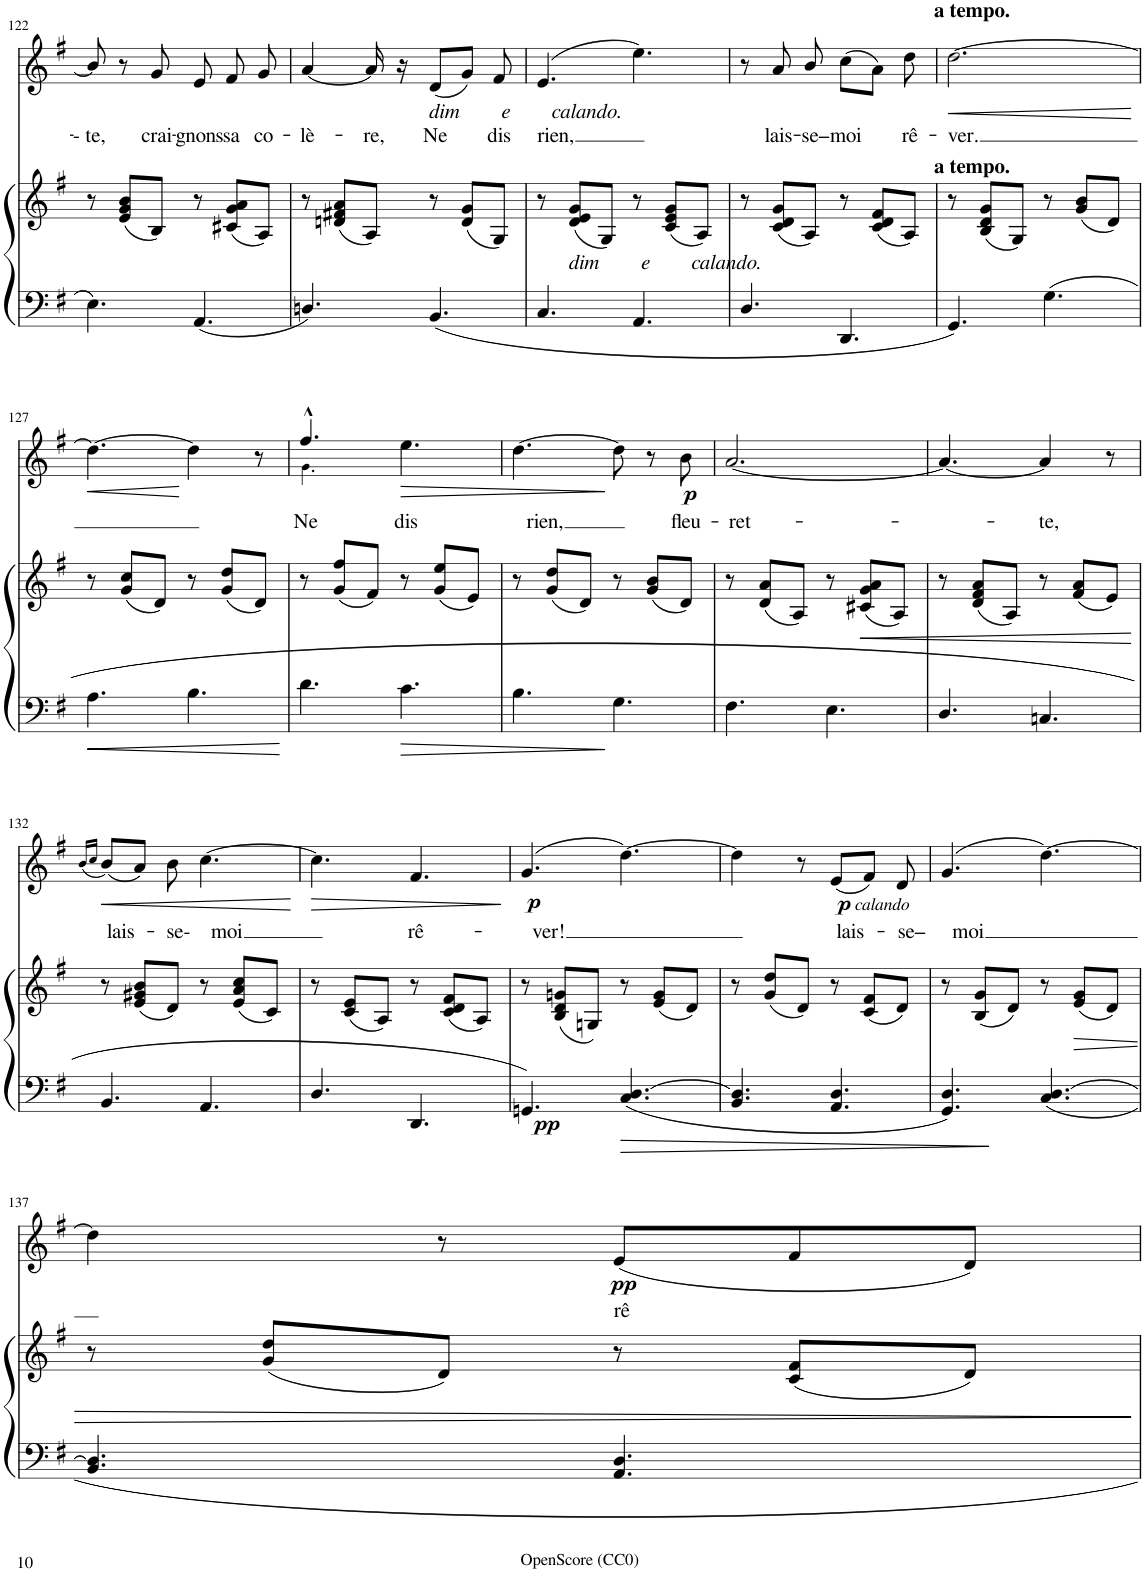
**kern	**kern	**dynam	**kern	**text	**dynam
*part2	*part2	*part2	*part1	*part1	*part1
*staff3	*staff2	*staff2/3	*staff1	*staff1	*staff1
*I"Piano	*	*	*I"Voice	*	*
*I'Pno	*	*	*	*	*
!!LO:PB:g=z
*clefF4	*clefG2	*	*clefG2	*	*
*k[f#]	*k[f#]	*	*k[f#]	*	*
*M6/8	*M6/8	*	*M6/8	*	*
=122	=122	=122	=122	=122	=122
!	!	!	!	!LO:LY:b	!
4.E\	8r	.	8b/]	-- te,	.
.	(8e/ 8g/ 8b/L	.	8r	.	.
!	!	!	!	!LO:LY:b	!
.	8B/J)	.	8g/	crai-	.
!	!	!	!	!LO:LY:b	!
4.AA/	8r	.	8e/	-gnons	.
!	!	!	!	!LO:LY:b	!
.	(8c#X/ 8g/ 8a/L	.	8f#/	sa	.
!	!	!	!	!LO:LY:b	!
.	8A/J)	.	8g/	co-	.
=123	=123	=123	=123	=123	=123
!	!	!	!	!LO:LY:b	!
4.Dn/	8r	.	[4a/	-lè-	.
.	(8dn/ 8f#X/ 8a/L	.	.	.	.
!	!	!	!	!LO:LY:b	!
.	8A/J)	.	16a/]	-re,	.
.	.	.	16r	.	.
!	!	!	!LO:TX:b:i:t=dim        e        calando.	!	!
!	!	!	!	!LO:LY:b	!
4.BB/	8r	.	(8d/L	Ne	.
.	(8d/ 8g/L	.	8g/J)	.	.
!	!	!	!	!LO:LY:b	!
.	8G/J)	.	8f#/	dis	.
=124	=124	=124	=124	=124	=124
!	!	!	!	!LO:LY:b	!
4.C/	8r	.	(4.e/	rien,	.
!	!LO:TX:b:i:t=dim        e        calando.	!	!	!	!
.	(8d/ 8e/ 8g/L	.	.	.	.
.	8G/J)	.	.	.	.
4.AA/	8r	.	4.ee\)	.	.
.	(8c/ 8e/ 8g/L	.	.	.	.
.	8A/J)	.	.	.	.
=125	=125	=125	=125	=125	=125
4.D/	8r	.	8r	.	.
!	!	!	!	!LO:LY:b	!
.	(8c/ 8d/ 8g/L	.	8a/	lais-	.
!	!	!	!	!LO:LY:b	!
.	8A/J)	.	8b/	-se–	.
!	!	!	!	!LO:LY:b	!
4.DD/	8r	.	(8cc\L	moi	.
.	(8c/ 8d/ 8f#/L	.	8a\J)	.	.
!	!	!	!	!LO:LY:b	!
.	8A/J)	.	8dd\	rê-	.
=126	=126	=126	=126	=126	=126
!	!	!	!LO:TX:b:B:t=a tempo.	!	!
!	!	!	!LO:TX:a:B:t=a tempo.	!	!
!	!	!	!	!LO:LY:b	!LO:HP:b
4.GG/	8r	.	[2.dd\	-ver.	<
.	(8B/ 8d/ 8g/L	.	.	.	.
.	8G/J)	.	.	.	.
4.G\	8r	.	.	.	.
.	(8g/ 8b/L	.	.	.	.
.	8d/J)	.	.	.	.
.	.	.	.	.	[
!!LO:LB:g=z
=127	=127	=127	=127	=127	=127
!	!	!	!	!	!LO:HP:b
4.A\	8r	.	4.dd\_	.	<
.	(8g/ 8cc/L	.	.	.	.
.	8d/J)	.	.	.	.
4.B\	8r	.	4dd\]	.	[
.	(8g/ 8dd/L	.	.	.	.
.	8d/J)	.	8r	.	.
=128	=128	=128	=128	=128	=128
!	!	!	!	!LO:LY:b	!
*	*	*	*^	*	*
4.d\	8r	.	4.ff#^^/	4.g\	Ne	.
.	(8g/ 8ff#/L	.	.	.	.	.
.	8f#/J)	.	.	.	.	.
!	!	!	!	!	!LO:LY:b	!LO:HP:b
4.c\	8r	.	4.ee\	4.ryy	dis	>
.	(8g/ 8ee/L	.	.	.	.	.
.	8e/J)	.	.	.	.	.
*	*	*	*v	*v	*	*
=129	=129	=129	=129	=129	=129
!	!	!	!	!LO:LY:b	!
4.B\	8r	.	[4.dd\	rien,	.
.	(8g/ 8dd/L	.	.	.	.
.	8d/J)	.	.	.	.
4.G\	8r	.	8dd\]	.	]
.	(8g/ 8b/L	.	8r	.	.
!	!	!	!	!LO:LY:b	!LO:DY:b
.	8d/J)	.	8b\	fleu-	p
=130	=130	=130	=130	=130	=130
!	!	!	!	!LO:LY:b	!
4.F#\	8r	.	[2.a/	-ret-	.
.	(8d/ 8a/L	.	.	.	.
.	8A/J)	.	.	.	.
4.E\	8r	.	.	.	.
!	!	!LO:HP:b	!	!	!
.	(8c#X/ 8g/ 8a/L	<	.	.	.
.	8A/J)	.	.	.	.
=131	=131	=131	=131	=131	=131
4.D/	8r	.	4.a/_	.	.
.	(8d/ 8f#/ 8a/L	.	.	.	.
.	8A/J)	.	.	.	.
!	!	!	!	!LO:LY:b	!
4.Cn/	8r	.	4a/]	-te,	.
.	(8f#/ 8a/L	.	.	.	.
.	8e/J)	.	8r	.	.
.	.	[	.	.	.
!!LO:LB:g=z
=132	=132	=132	=132	=132	=132
.	.	.	(16qb/LL	.	.
.	.	.	16qcc/JJ	.	.
!	!	!	!	!LO:LY:b	!
4.BB/	8r	.	(8b/L)	lais-	.
.	(8e/ 8g#X/ 8b/L	.	8a/J)	.	.
!	!	!	!	!LO:LY:b	!
.	8d/J)	.	8b\	-se-	.
!	!	!	!	!LO:LY:b	!
4.AA/	8r	.	[4.cc\	moi	.
.	(8e/ 8a/ 8cc/L	.	.	.	.
.	8c/J)	.	.	.	.
=133	=133	=133	=133	=133	=133
!	!	!	!	!	!LO:HP:b
4.D/	8r	.	4.cc\]	.	>
.	(8c/ 8e/L	.	.	.	.
.	8A/J)	.	.	.	.
!	!	!	!	!LO:LY:b	!
4.DD/	8r	.	4.f#/	rê-	.
.	(8c/ 8d/ 8f#/L	.	.	.	.
.	8A/J)	.	.	.	.
.	.	.	.	.	]
=134	=134	=134	=134	=134	=134
!	!	!LO:DY:b=2	!	!LO:LY:b	!LO:DY:b
4.GGn/	8r	pp	(4.g/	-ver!	p
.	(8B/ 8d/ 8gn/L	.	.	.	.
.	8Gn/J)	.	.	.	.
4.C/ [4.D/	8r	.	[4.dd\)	.	.
.	(8e/ 8g/L	.	.	.	.
.	8d/J)	.	.	.	.
=135	=135	=135	=135	=135	=135
4.BB/ 4.D/]	8r	.	4dd\]	.	.
.	(8g/ 8dd/L	.	.	.	.
.	8d/J)	.	8r	.	.
!	!	!	!	!LO:LY:b	!
4.AA/ 4.D/	8r	.	(8e/L	lais-	.
!	!	!	!	!	!LO:DY:b
!	!	!	!	!	!LO:DY:n=1:b
.	(8c/ 8f#/L	.	8f#/J)	.	p other-dynamics
!	!	!	!	!LO:LY:b	!
.	8d/J)	.	8d/	-se–	.
=136	=136	=136	=136	=136	=136
!	!	!	!	!LO:LY:b	!
4.GG/ 4.D/	8r	.	(4.g/	moi	.
.	(8B/ 8g/L	.	.	.	.
.	8d/J)	.	.	.	.
4.C/ [4.D/	8r	.	[4.dd\)	.	.
!	!	!LO:HP:b	!	!	!
.	(8e/ 8g/L	>	.	.	.
.	8d/J)	.	.	.	.
!!LO:LB:g=z
=137	=137	=137	=137	=137	=137
4.BB/ 4.D/]	8r	.	4dd\]	.	.
.	(8g/ 8dd/L	.	.	.	.
.	8d/J)	.	8r	.	.
!	!	!	!	!LO:LY:b	!LO:DY:b
4.AA/ 4.D/	8r	.	(8e/L	rê-	pp
.	(8c/ 8f#/L	.	8f#/	.	.
.	8d/J)	.	8d/J)	.	.
.	.	]	.	.	.
=	=	=	=	=	=
*-	*-	*-	*-	*-	*-
